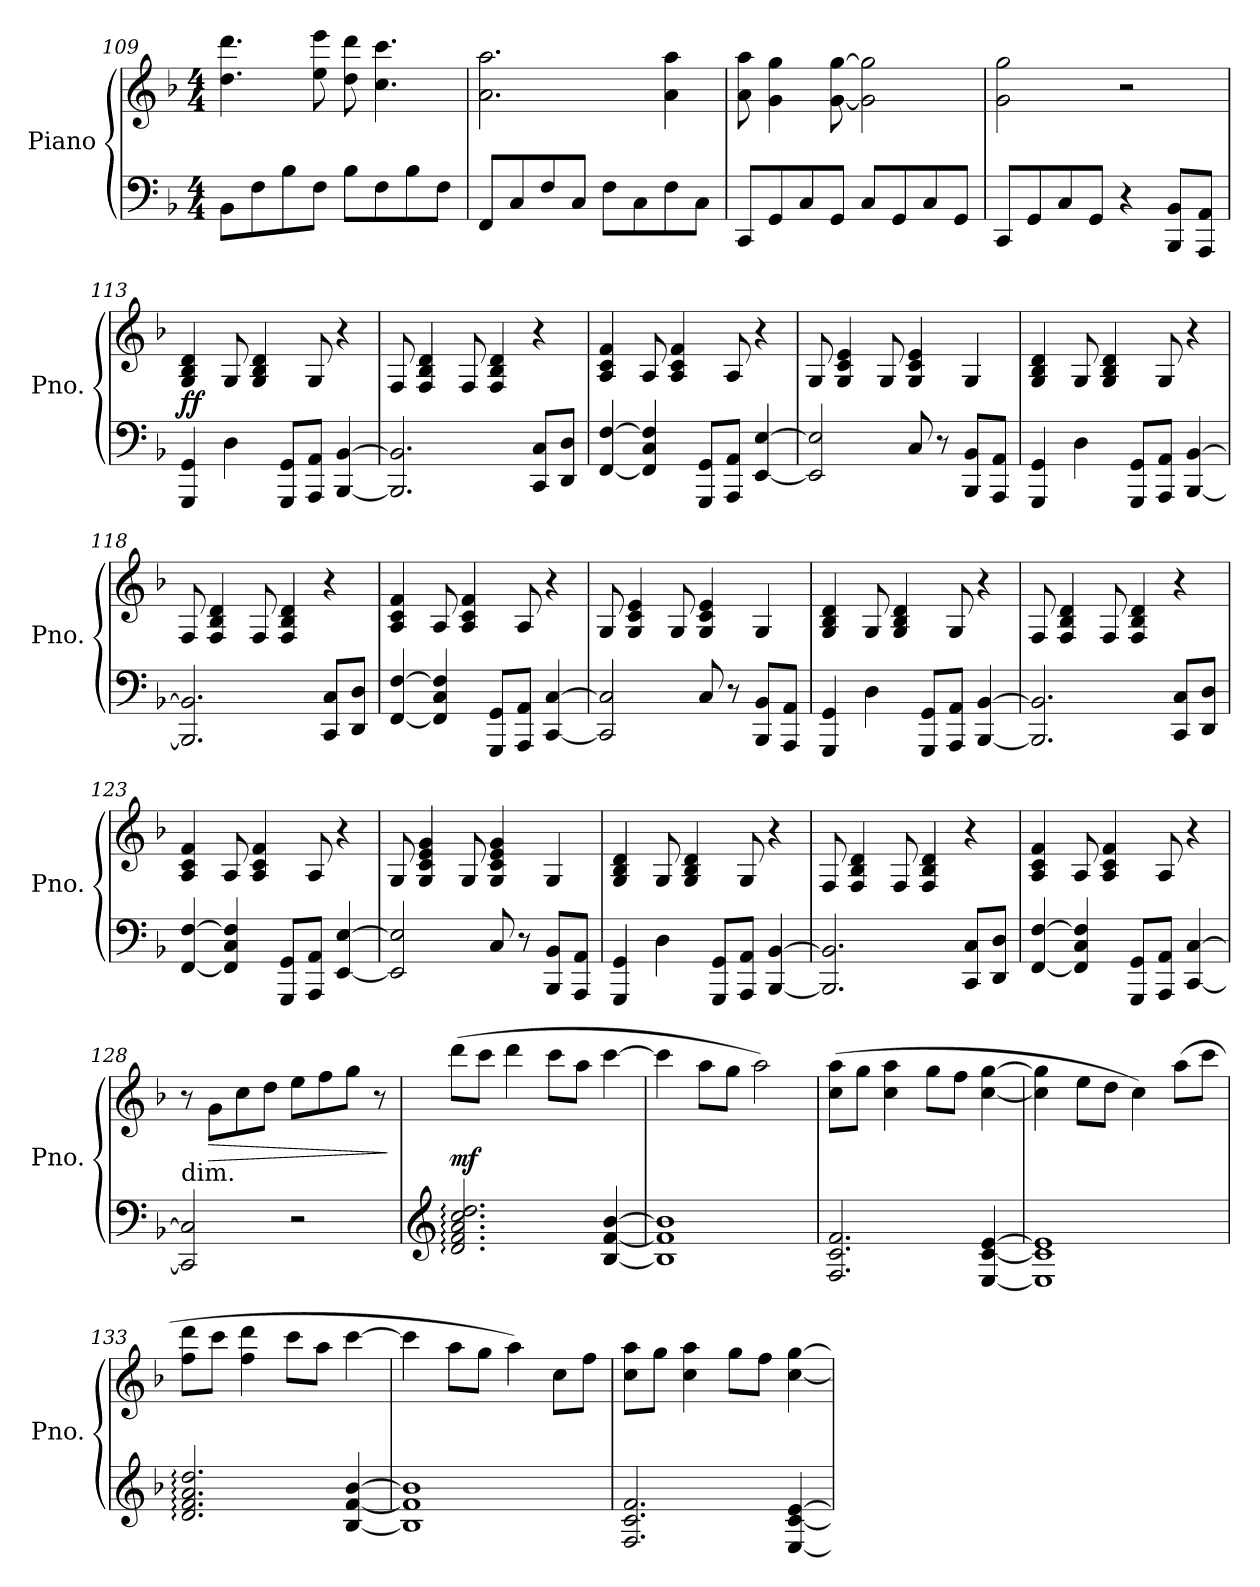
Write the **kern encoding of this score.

**kern	**kern	**dynam
*part1	*part1	*part1
*staff2	*staff1	*staff1/2
*I"Piano	*	*
*I'Pno.	*	*
*clefF4	*clefG2	*
*k[b-]	*k[b-]	*
*M4/4	*M4/4	*
=109	=109	=109
8BB-\L	4.dd\ 4.ddd\	.
8F\	.	.
8B-\	.	.
8F\J	8ee\ 8eee\	.
8B-\L	8dd\ 8ddd\	.
8F\	4.cc\ 4.ccc\	.
8B-\	.	.
8F\J	.	.
=110	=110	=110
8FF/L	2.a\ 2.aa\	.
8C/	.	.
8F/	.	.
8C/J	.	.
8F\L	.	.
8C\	.	.
8F\	4a\ 4aa\	.
8C\J	.	.
=111	=111	=111
8CC/L	8a\ 8aa\	.
8GG/	4g\ 4gg\	.
8C/	.	.
8GG/J	[8g\ [8gg\	.
8C/L	2g\] 2gg\]	.
8GG/	.	.
8C/	.	.
8GG/J	.	.
=112	=112	=112
8CC/L	2g\ 2gg\	.
8GG/	.	.
8C/	.	.
8GG/J	.	.
4r	2r	.
8BBB-/ 8BB-/L	.	.
8AAA/ 8AA/J	.	.
!!LO:LB:g=z
=113	=113	=113
!	!	!LO:DY:a=2
4GGG/ 4GG/	4G/ 4B-/ 4d/	ff
4D\	8G/	.
.	4G/ 4B-/ 4d/	.
8GGG/ 8GG/L	.	.
8AAA/ 8AA/J	8G/	.
[4BBB-/ [4BB-/	4r	.
=114	=114	=114
2.BBB-/] 2.BB-/]	8F/	.
.	4F/ 4B-/ 4d/	.
.	8F/	.
.	4F/ 4B-/ 4d/	.
8CC/ 8C/L	4r	.
8DD/ 8D/J	.	.
=115	=115	=115
[4FF/ [4F/	4A/ 4c/ 4f/	.
4FF/] 4C/ 4F/]	8A/	.
.	4A/ 4c/ 4f/	.
8GGG/ 8GG/L	.	.
8AAA/ 8AA/J	8A/	.
[4EE/ [4E/	4r	.
=116	=116	=116
2EE/] 2E/]	8G/	.
.	4G/ 4c/ 4e/	.
.	8G/	.
8C/	4G/ 4c/ 4e/	.
8r	.	.
8BBB-/ 8BB-/L	4G/	.
8AAA/ 8AA/J	.	.
=117	=117	=117
4GGG/ 4GG/	4G/ 4B-/ 4d/	.
4D\	8G/	.
.	4G/ 4B-/ 4d/	.
8GGG/ 8GG/L	.	.
8AAA/ 8AA/J	8G/	.
[4BBB-/ [4BB-/	4r	.
!!LO:LB:g=z
=118	=118	=118
2.BBB-/] 2.BB-/]	8F/	.
.	4F/ 4B-/ 4d/	.
.	8F/	.
.	4F/ 4B-/ 4d/	.
8CC/ 8C/L	4r	.
8DD/ 8D/J	.	.
=119	=119	=119
[4FF/ [4F/	4A/ 4c/ 4f/	.
4FF/] 4C/ 4F/]	8A/	.
.	4A/ 4c/ 4f/	.
8GGG/ 8GG/L	.	.
8AAA/ 8AA/J	8A/	.
[4CC/ [4C/	4r	.
=120	=120	=120
2CC/] 2C/]	8G/	.
.	4G/ 4c/ 4e/	.
.	8G/	.
8C/	4G/ 4c/ 4e/	.
8r	.	.
8BBB-/ 8BB-/L	4G/	.
8AAA/ 8AA/J	.	.
=121	=121	=121
4GGG/ 4GG/	4G/ 4B-/ 4d/	.
4D\	8G/	.
.	4G/ 4B-/ 4d/	.
8GGG/ 8GG/L	.	.
8AAA/ 8AA/J	8G/	.
[4BBB-/ [4BB-/	4r	.
=122	=122	=122
2.BBB-/] 2.BB-/]	8F/	.
.	4F/ 4B-/ 4d/	.
.	8F/	.
.	4F/ 4B-/ 4d/	.
8CC/ 8C/L	4r	.
8DD/ 8D/J	.	.
!!LO:LB:g=z
=123	=123	=123
[4FF/ [4F/	4A/ 4c/ 4f/	.
4FF/] 4C/ 4F/]	8A/	.
.	4A/ 4c/ 4f/	.
8GGG/ 8GG/L	.	.
8AAA/ 8AA/J	8A/	.
[4EE/ [4E/	4r	.
=124	=124	=124
2EE/] 2E/]	8G/	.
.	4G/ 4c/ 4e/ 4g/	.
.	8G/	.
8C/	4G/ 4c/ 4e/ 4g/	.
8r	.	.
8BBB-/ 8BB-/L	4G/	.
8AAA/ 8AA/J	.	.
=125	=125	=125
4GGG/ 4GG/	4G/ 4B-/ 4d/	.
4D\	8G/	.
.	4G/ 4B-/ 4d/	.
8GGG/ 8GG/L	.	.
8AAA/ 8AA/J	8G/	.
[4BBB-/ [4BB-/	4r	.
=126	=126	=126
2.BBB-/] 2.BB-/]	8F/	.
.	4F/ 4B-/ 4d/	.
.	8F/	.
.	4F/ 4B-/ 4d/	.
8CC/ 8C/L	4r	.
8DD/ 8D/J	.	.
=127	=127	=127
[4FF/ [4F/	4A/ 4c/ 4f/	.
4FF/] 4C/ 4F/]	8A/	.
.	4A/ 4c/ 4f/	.
8GGG/ 8GG/L	.	.
8AAA/ 8AA/J	8A/	.
[4CC/ [4C/	4r	.
!!LO:PB:g=z
=128	=128	=128
!LO:TX:a:t=dim.	!	!
2CC/] 2C/]	8r	.
!	!	!LO:HP:b
.	8g\L	>
.	8cc\	.
.	8dd\J	.
2r	8ee\L	.
.	8ff\	.
.	8gg\J	.
.	8r	.
.	.	]
=129	=129	=129
*clefG2	*	*
!	!	!LO:DY:a=2
2.d/: 2.f/: 2.a/: 2.cc/: 2.dd/:	(8ddd\L	mf
.	8ccc\J	.
.	4ddd\	.
.	8ccc\L	.
.	8aa\J	.
[4B-/ [4f/ [4b-/	[4ccc\	.
=130	=130	=130
1B-] 1f] 1b-]	4ccc\]	.
.	8aa\L	.
.	8gg\J	.
.	2aa\)	.
=131	=131	=131
2.F/ 2.c/ 2.f/	(8cc\ 8aa\L	.
.	8gg\J	.
.	4cc\ 4aa\	.
.	8gg\L	.
.	8ff\J	.
[4E/ [4c/ [4e/	[4cc\ [4gg\	.
=132	=132	=132
1E] 1c] 1e]	4cc\] 4gg\]	.
.	8ee\L	.
.	8dd\J	.
.	4cc\)	.
.	(8aa\L	.
.	8ccc\J	.
=133	=133	=133
2.d/: 2.f/: 2.a/: 2.dd/:	8ff\ 8ddd\L	.
.	8ccc\J	.
.	4ff\ 4ddd\	.
.	8ccc\L	.
.	8aa\J	.
[4B-/ [4f/ [4b-/	[4ccc\	.
!!LO:LB:g=z
=134	=134	=134
1B-] 1f] 1b-]	4ccc\]	.
.	8aa\L	.
.	8gg\J	.
.	4aa\)	.
.	8cc\L	.
.	8ff\J	.
=135	=135	=135
2.F/ 2.c/ 2.f/	8cc\ 8aa\L	.
.	8gg\J	.
.	4cc\ 4aa\	.
.	8gg\L	.
.	8ff\J	.
[4E/ [4c/ [4e/	[4cc\ [4gg\	.
=	=	=
*-	*-	*-
